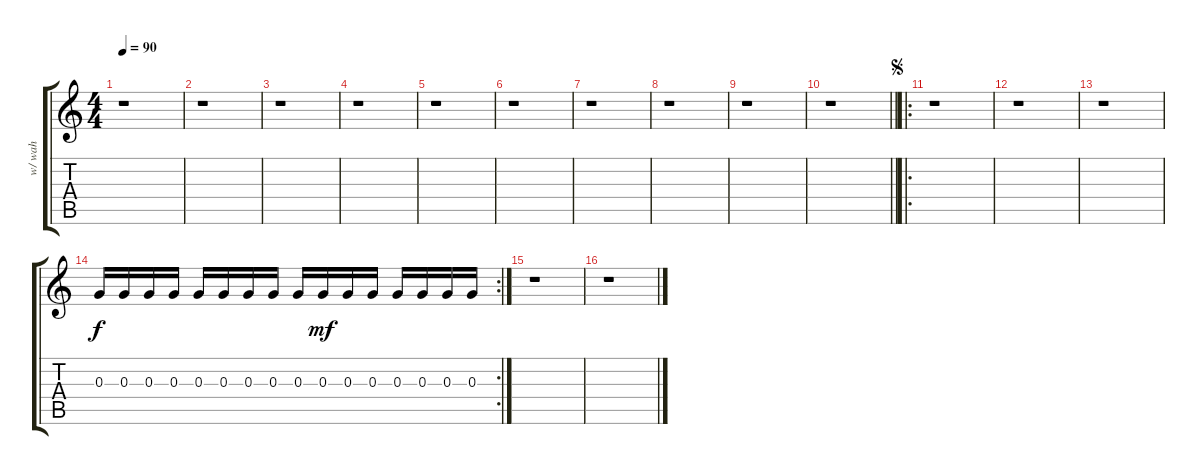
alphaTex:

\track ("w/ wah" "w/ wah") {instrument overdrivenguitar}
\staff {score tabs}
\tuning (E4 B3 G3 D3 A2 E2) {hide}
\ts (4 4)
\tempo 90
\clef g2
\ks c
r.1{dy f instrument overdrivenguitar} |
r.1 |
r.1 |
r.1 |
r.1 |
r.1 |
r.1 |
r.1 |
r.1 |
\barLineRight lightlight
r.1 |
\ro
\jump segno
r.1 |
r.1 |
r.1 |
\rc 2
0.3.16 0.3.16 0.3.16 0.3.16 0.3.16 0.3.16 0.3.16 0.3.16 0.3.16 0.3.16{dy mf} 0.3.16 0.3.16 0.3.16 0.3.16 0.3.16 0.3.16 |
r.1 |
r.1
